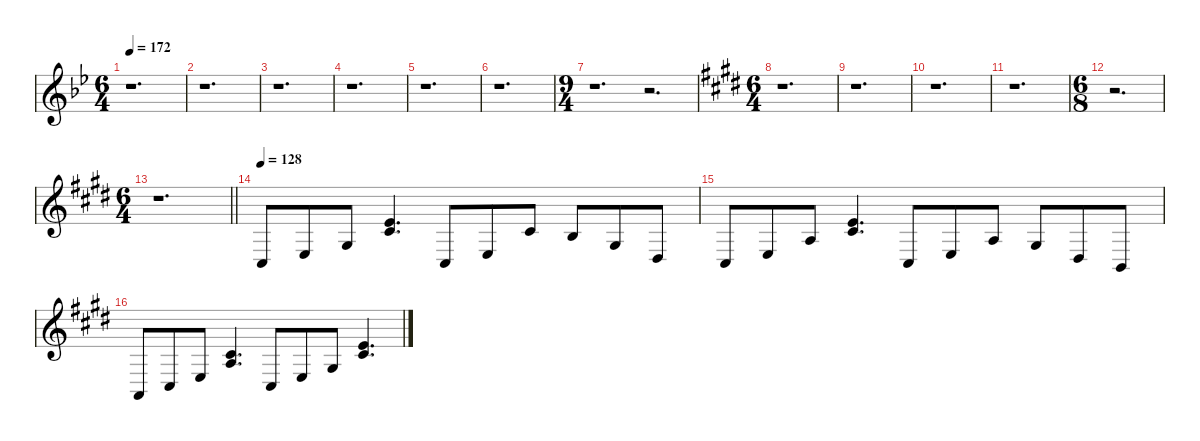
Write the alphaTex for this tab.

\defaultSystemsLayout 4
\hideDynamics
\bracketExtendMode nobrackets
\singleTrackTrackNamePolicy hidden
\multiTrackTrackNamePolicy hidden
\firstSystemTrackNameMode fullname
\firstSystemTrackNameOrientation horizontal
\otherSystemsTrackNameOrientation horizontal
\track ("Strings" "vln.") {instrument stringensemble1}
\staff {score}
\tuning (E4 B3 G3 D3 A2 C2)
\ts (6 4)
\tempo 172
\clef g2
\ks gminor
r.1{d dy f beam Down} |
r.1{d beam Down} |
r.1{d beam Down} |
r.1{d beam Down} |
r.1{d beam Down} |
r.1{d beam Down} |
\ts (9 4)
\beaming (8 3 3 3 3)
r.1{d beam Down} r.2{d beam Down} |
\ts (6 4)
\beaming (8 3 3 3 3)
\ks e
r.1{d beam Down} |
r.1{d beam Down} |
r.1{d beam Down} |
r.1{d beam Down} |
\ts (6 8)
\beaming (8 3 3 3 3)
r.2{d beam Down} |
\ts (6 4)
\beaming (8 3 3 3 3)
\barLineRight lightlight
r.1{d beam Down} |
\tempo 128
4.5{acc #}.8{dy mp instrument pizzicatostrings beam Up} 2.4{acc forcenatural}.8{beam Up} 1.3{acc #}.8{beam Up} (0.1{acc forcenatural} 2.2{acc #}).4{d beam Up} 4.5{acc #}.8{beam Up} 2.4{acc forcenatural}.8{beam Up} 2.2{acc #}.8{beam Up} 0.2{acc forcenatural}.8{beam Up} 1.3{acc #}.8{beam Up} 1.4{acc #}.8{beam Up} |
4.5{acc #}.8{beam Up} 2.4{acc forcenatural}.8{beam Up} 2.3{acc forcenatural}.8{beam Up} (0.1{acc forcenatural} 2.2{acc #}).4{d beam Up} 4.5{acc #}.8{beam Up} 2.4{acc forcenatural}.8{beam Up} 2.3{acc forcenatural}.8{beam Up} 1.3{acc #}.8{beam Up} 1.4{acc #}.8{beam Up} 2.5{acc forcenatural}.8{beam Up} |
0.5{acc forcenatural}.8{beam Up} 4.5{acc #}.8{beam Up} 2.4{acc forcenatural}.8{beam Up} (2.2{acc #} 2.3{acc forcenatural}).4{d beam Up} 4.5{acc #}.8{beam Up} 2.4{acc forcenatural}.8{beam Up} 1.3{acc #}.8{beam Up} (0.1{acc forcenatural} 2.2{acc #}).4{d beam Up}
